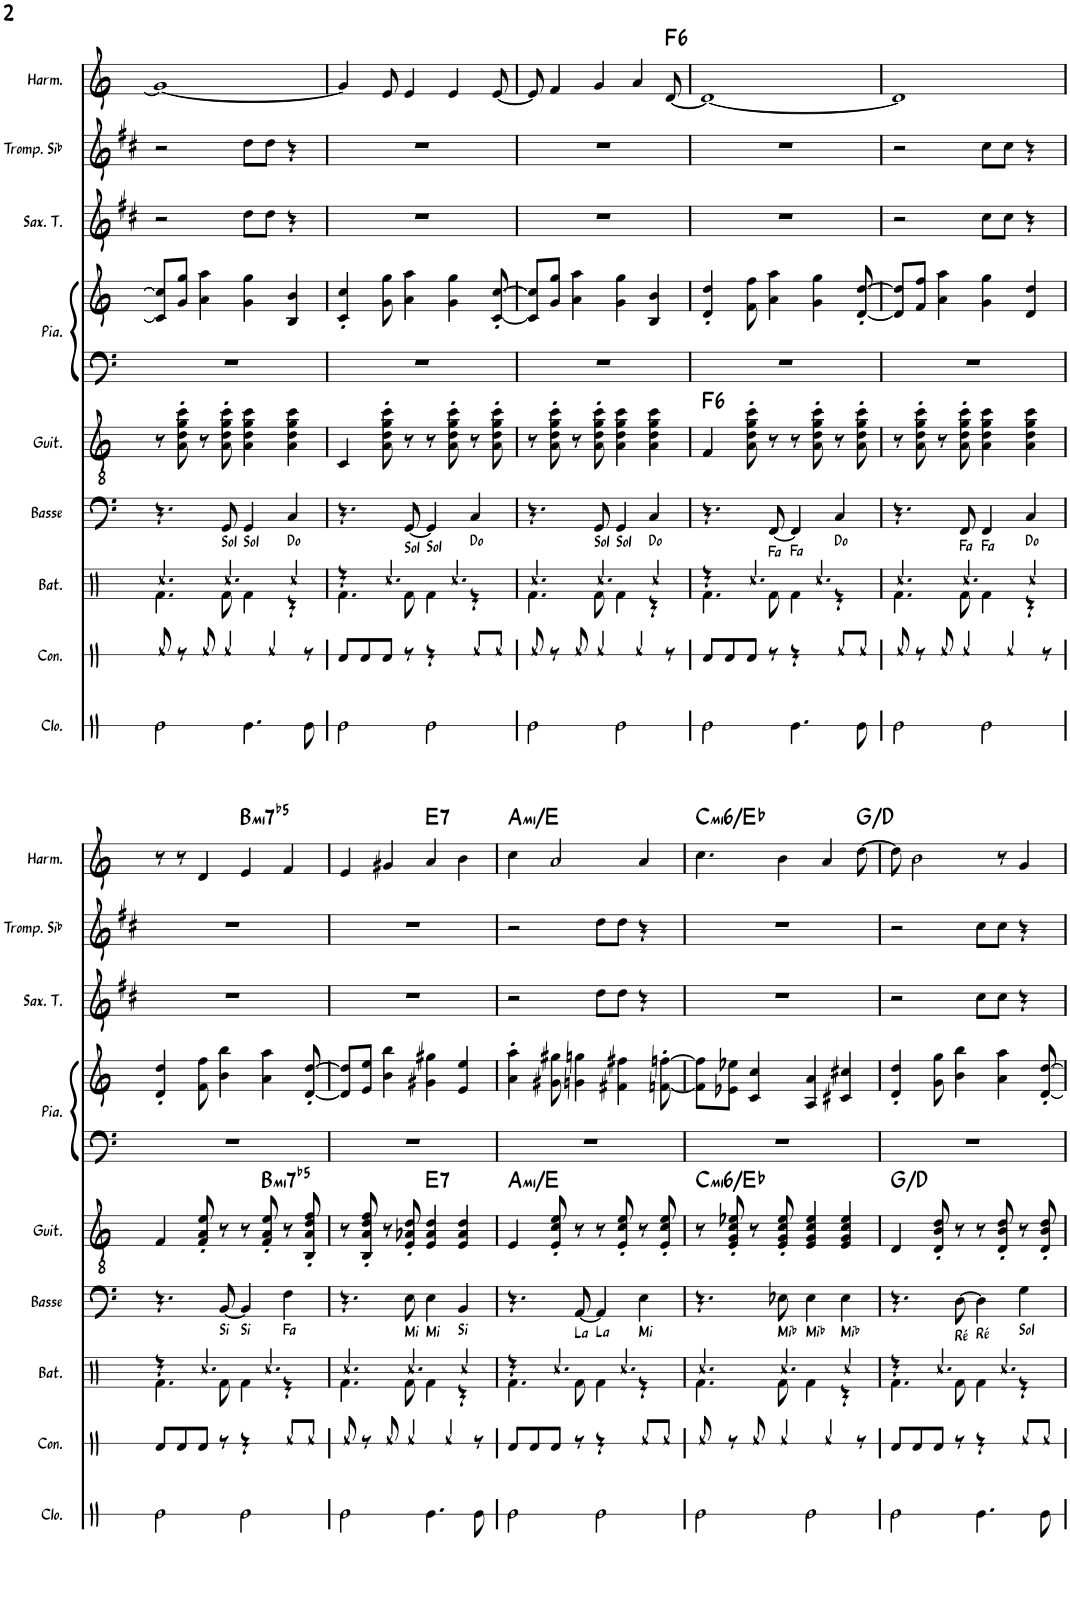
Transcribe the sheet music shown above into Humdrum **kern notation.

**kern	**kern	**kern	**kern	**kern	**harte	**kern	**kern	**kern	**kern	**kern	**harte
*part9	*part8	*part7	*part6	*part5	*part5	*part4	*part4	*part3	*part2	*part1	*part1
*staff10	*staff9	*staff8	*staff7	*staff6	*	*staff5	*staff4	*staff3	*staff2	*staff1	*
*I"Cloche	*I"Congas	*I"Batterie	*I"Basse acoustique	*I"Guitare acoustique	*	*I"Piano	*	*I"Saxophone Ténor	*I"Trompette en Sib	*I"Harmonica	*
*I'Clo.	*I'Con.	*I'Bat.	*I'Basse	*I'Guit.	*	*I'Pia.	*	*I'Sax. T.	*I'Tromp. Sib	*I'Harm.	*
!!LO:PB:g=z
*clefX	*clefX	*clefX	*clefF4	*clefGv2	*	*clefF4	*clefG2	*clefG2	*clefG2	*clefG2	*
*	*	*	*Trd7c12	*	*	*	*	*Trd8c14	*Trd1c2	*	*
*k[]	*k[]	*k[]	*k[]	*k[]	*	*k[]	*k[]	*k[f#c#]	*k[f#c#]	*k[]	*
*M2/2	*M2/2	*M2/2	*M2/2	*M2/2	*	*M2/2	*M2/2	*M2/2	*M2/2	*M2/2	*
*met(c|)	*met(c|)	*met(c|)	*met(c|)	*met(c|)	*	*met(c|)	*met(c|)	*met(c|)	*met(c|)	*met(c|)	*
=11	=11	=11	=11	=11	=11	=11	=11	=11	=11	=11	=11
*	*	*^	*	*	*	*	*	*	*	*	*
2Re\	8Rf/	4.Rcc/	4.Rf\	4.r	8r	.	1r	8c/] 8cc/]L	2r	2r	1g_	.
.	8r	.	.	.	8A\' 8d\' 8g\' 8cc\'	.	.	8g/ 8gg/J	.	.	.	.
.	8Rf/	.	.	.	8r	.	.	4a\ 4aa\	.	.	.	.
!	!	!	!	!LO:TX:b:t=Sol	!	!	!	!	!	!	!	!
.	4Rf/	4.Rcc/	8Rf\	8GG/	8A\' 8d\' 8g\' 8cc\'	.	.	.	.	.	.	.
!	!	!	!	!LO:TX:b:t=Sol	!	!	!	!	!	!	!	!
4.Re\	.	.	4Rf\	4GG/	4A\ 4d\ 4g\ 4cc\	.	.	4g\ 4gg\	8dd\L	8dd\L	.	.
.	4Rf/	.	.	.	.	.	.	.	8dd\J	8dd\J	.	.
!	!	!	!	!LO:TX:b:t=Do	!	!	!	!	!	!	!	!
.	.	4Rcc/	4r	4C/	4A\ 4d\ 4g\ 4cc\	.	.	4B/ 4b/	4r	4r	.	.
8Re\	8r	.	.	.	.	.	.	.	.	.	.	.
=12	=12	=12	=12	=12	=12	=12	=12	=12	=12	=12	=12	=12
2Re\	8Rd/L	4r	4.Rf\	4.r	4C/	.	1r	4c/' 4cc/'	1r	1r	4g/]	.
.	8Rd/	.	.	.	.	.	.	.	.	.	.	.
.	8Rd/J	4.Rcc/	.	.	8A\' 8d\' 8g\' 8cc\'	.	.	8g\ 8gg\	.	.	8e/	.
!	!	!	!	!LO:TX:b:t=Sol	!	!	!	!	!	!	!	!
.	8r	.	8Rf\	[8GG/	8r	.	.	4a\ 4aa\	.	.	4e/	.
!	!	!	!	!LO:TX:b:t=Sol	!	!	!	!	!	!	!	!
2Re\	4r	.	4Rf\	4GG/]	8r	.	.	.	.	.	.	.
.	.	4.Rcc/	.	.	8A\' 8d\' 8g\' 8cc\'	.	.	4g\ 4gg\	.	.	4e/	.
!	!	!	!	!LO:TX:b:t=Do	!	!	!	!	!	!	!	!
.	8Rf/L	.	4r	4C/	8r	.	.	.	.	.	.	.
.	8Rf/J	.	.	.	8A\' 8d\' 8g\' 8cc\'	.	.	[8c/' [8cc/'	.	.	[8e/	.
=13	=13	=13	=13	=13	=13	=13	=13	=13	=13	=13	=13	=13
2Re\	8Rf/	4.Rcc/	4.Rf\	4.r	8r	.	1r	8c/] 8cc/]L	1r	1r	8e/]	.
.	8r	.	.	.	8A\' 8d\' 8g\' 8cc\'	.	.	8g/ 8gg/J	.	.	4f/	.
.	8Rf/	.	.	.	8r	.	.	4a\ 4aa\	.	.	.	.
!	!	!	!	!LO:TX:b:t=Sol	!	!	!	!	!	!	!	!
.	4Rf/	4.Rcc/	8Rf\	8GG/	8A\' 8d\' 8g\' 8cc\'	.	.	.	.	.	4g/	.
!	!	!	!	!LO:TX:b:t=Sol	!	!	!	!	!	!	!	!
2Re\	.	.	4Rf\	4GG/	4A\ 4d\ 4g\ 4cc\	.	.	4g\ 4gg\	.	.	.	.
.	4Rf/	.	.	.	.	.	.	.	.	.	4a/	.
!	!	!	!	!LO:TX:b:t=Do	!	!	!	!	!	!	!	!
.	.	4Rcc/	4r	4C/	4A\ 4d\ 4g\ 4cc\	.	.	4B/ 4b/	.	.	.	.
!	!	!	!	!	!	!	!	!	!	!	!	!LO:H:kt=6
.	8r	.	.	.	.	.	.	.	.	.	[8d/	F:maj6
=14	=14	=14	=14	=14	=14	=14	=14	=14	=14	=14	=14	=14
!	!	!	!	!	!	!LO:H:kt=6	!	!	!	!	!	!
2Re\	8Rd/L	4r	4.Rf\	4.r	4F/	F:maj6	1r	4d/' 4dd/'	1r	1r	1d_	.
.	8Rd/	.	.	.	.	.	.	.	.	.	.	.
.	8Rd/J	4.Rcc/	.	.	8A\' 8d\' 8g\' 8cc\'	.	.	8f\ 8ff\	.	.	.	.
!	!	!	!	!LO:TX:b:t=Fa	!	!	!	!	!	!	!	!
.	8r	.	8Rf\	[8FF/	8r	.	.	4a\ 4aa\	.	.	.	.
!	!	!	!	!LO:TX:b:t=Fa	!	!	!	!	!	!	!	!
4.Re\	4r	.	4Rf\	4FF/]	8r	.	.	.	.	.	.	.
.	.	4.Rcc/	.	.	8A\' 8d\' 8g\' 8cc\'	.	.	4g\ 4gg\	.	.	.	.
!	!	!	!	!LO:TX:b:t=Do	!	!	!	!	!	!	!	!
.	8Rf/L	.	4r	4C/	8r	.	.	.	.	.	.	.
8Re\	8Rf/J	.	.	.	8A\' 8d\' 8g\' 8cc\'	.	.	[8d/' [8dd/'	.	.	.	.
=15	=15	=15	=15	=15	=15	=15	=15	=15	=15	=15	=15	=15
2Re\	8Rf/	4.Rcc/	4.Rf\	4.r	8r	.	1r	8d/] 8dd/]L	2r	2r	1d]	.
.	8r	.	.	.	8A\' 8d\' 8g\' 8cc\'	.	.	8f/ 8ff/J	.	.	.	.
.	8Rf/	.	.	.	8r	.	.	4a\ 4aa\	.	.	.	.
!	!	!	!	!LO:TX:b:t=Fa	!	!	!	!	!	!	!	!
.	4Rf/	4.Rcc/	8Rf\	8FF/	8A\' 8d\' 8g\' 8cc\'	.	.	.	.	.	.	.
!	!	!	!	!LO:TX:b:t=Fa	!	!	!	!	!	!	!	!
2Re\	.	.	4Rf\	4FF/	4A\ 4d\ 4g\ 4cc\	.	.	4g\ 4gg\	8cc#\L	8cc#\L	.	.
.	4Rf/	.	.	.	.	.	.	.	8cc#\J	8cc#\J	.	.
!	!	!	!	!LO:TX:b:t=Do	!	!	!	!	!	!	!	!
.	.	4Rcc/	4r	4C/	4A\ 4d\ 4g\ 4cc\	.	.	4d/ 4dd/	4r	4r	.	.
.	8r	.	.	.	.	.	.	.	.	.	.	.
!!LO:LB:g=z
=16	=16	=16	=16	=16	=16	=16	=16	=16	=16	=16	=16	=16
2Re\	8Rd/L	4r	4.Rf\	4.r	4F/	.	1r	4d/' 4dd/'	1r	1r	8r	.
.	8Rd/	.	.	.	.	.	.	.	.	.	8r	.
.	8Rd/J	4.Rcc/	.	.	8F/' 8A/' 8e/'	.	.	8f\ 8ff\	.	.	4d/	.
!	!	!	!	!LO:TX:b:t=Si	!	!	!	!	!	!	!	!
.	8r	.	8Rf\	[8BB/	8r	.	.	4b\ 4bb\	.	.	.	.
!	!	!	!	!LO:TX:b:t=Si	!	!	!	!	!	!	!	!LO:H:kt=mi7b5
2Re\	4r	.	4Rf\	4BB/]	8r	.	.	.	.	.	4e/	B:hdim7
!	!	!	!	!	!	!LO:H:kt=mi7b5	!	!	!	!	!	!
.	.	4.Rcc/	.	.	8F/' 8A/' 8e/'	B:hdim7	.	4a\ 4aa\	.	.	.	.
!	!	!	!	!LO:TX:b:t=Fa	!	!	!	!	!	!	!	!
.	8Rf/L	.	4r	4F\	8r	.	.	.	.	.	4f/	.
.	8Rf/J	.	.	.	8BB/' 8A/' 8d/' 8f/'	.	.	[8d/' [8dd/'	.	.	.	.
=17	=17	=17	=17	=17	=17	=17	=17	=17	=17	=17	=17	=17
2Re\	8Rf/	4.Rcc/	4.Rf\	4.r	8r	.	1r	8d/] 8dd/]L	1r	1r	4e/	.
.	8r	.	.	.	8BB/' 8A/' 8d/' 8f/'	.	.	8e/ 8ee/J	.	.	.	.
.	8Rf/	.	.	.	8r	.	.	4b\ 4bb\	.	.	4g#X/	.
!	!	!	!	!LO:TX:b:t=Mi	!	!	!	!	!	!	!	!
.	4Rf/	4.Rcc/	8Rf\	8E\	8E/' 8A-X/' 8d/'	.	.	.	.	.	.	.
!	!	!	!	!LO:TX:b:t=Mi	!	!LO:H:kt=7	!	!	!	!	!	!LO:H:kt=7
4.Re\	.	.	4Rf\	4E\	4E/ 4A-/ 4d/	E:7	.	4g#X\ 4gg#X\	.	.	4a/	E:7
.	4Rf/	.	.	.	.	.	.	.	.	.	.	.
!	!	!	!	!LO:TX:b:t=Si	!	!	!	!	!	!	!	!
.	.	4Rcc/	4r	4BB/	4E/ 4A-/ 4d/	.	.	4e/ 4ee/	.	.	4b\	.
8Re\	8r	.	.	.	.	.	.	.	.	.	.	.
=18	=18	=18	=18	=18	=18	=18	=18	=18	=18	=18	=18	=18
!	!	!	!	!	!	!LO:H:kt=mi	!	!	!	!	!	!LO:H:kt=mi
2Re\	8Rd/L	4r	4.Rf\	4.r	4E/	A:min/5	1r	4a\' 4aa\'	2r	2r	4cc\	A:min/5
.	8Rd/	.	.	.	.	.	.	.	.	.	.	.
.	8Rd/J	4.Rcc/	.	.	8E/' 8c/' 8e/'	.	.	8g#X\ 8gg#X\	.	.	2a/	.
!	!	!	!	!LO:TX:b:t=La	!	!	!	!	!	!	!	!
.	8r	.	8Rf\	[8AA/	8r	.	.	4gn\ 4ggn\	.	.	.	.
!	!	!	!	!LO:TX:b:t=La	!	!	!	!	!	!	!	!
2Re\	4r	.	4Rf\	4AA/]	8r	.	.	.	8dd\L	8dd\L	.	.
.	.	4.Rcc/	.	.	8E/' 8c/' 8e/'	.	.	4f#X\ 4ff#X\	8dd\J	8dd\J	.	.
!	!	!	!	!LO:TX:b:t=Mi	!	!	!	!	!	!	!	!
.	8Rf/L	.	4r	4E\	8r	.	.	.	4r	4r	4a/	.
.	8Rf/J	.	.	.	8E/' 8c/' 8e/'	.	.	[8fn\' [8ffn\'	.	.	.	.
=19	=19	=19	=19	=19	=19	=19	=19	=19	=19	=19	=19	=19
!	!	!	!	!	!	!LO:H:kt=mi6	!	!	!	!	!	!LO:H:kt=mi6
2Re\	8Rf/	4.Rcc/	4.Rf\	4.r	8r	C:min6/b3	1r	8f\] 8ff\]L	1r	1r	4.cc\	C:min6/b3
.	8r	.	.	.	8E/' 8G/' 8c/' 8e-X/'	.	.	8e-X\ 8ee-X\J	.	.	.	.
.	8Rf/	.	.	.	8r	.	.	4c/ 4cc/	.	.	.	.
!	!	!	!	!LO:TX:b:t=Mi♭	!	!	!	!	!	!	!	!
.	4Rf/	4.Rcc/	8Rf\	8E-X\	8E/' 8G/' 8c/' 8e-/'	.	.	.	.	.	4b\	.
!	!	!	!	!LO:TX:b:t=Mi♭	!	!	!	!	!	!	!	!
2Re\	.	.	4Rf\	4E-\	4E/ 4G/ 4c/ 4e-/	.	.	4A/ 4a/	.	.	.	.
.	4Rf/	.	.	.	.	.	.	.	.	.	4a/	.
!	!	!	!	!LO:TX:b:t=Mi♭	!	!	!	!	!	!	!	!
.	.	4Rcc/	4r	4E-\	4E/ 4G/ 4c/ 4e-/	.	.	4c#X/ 4cc#X/	.	.	.	.
.	8r	.	.	.	.	.	.	.	.	.	[8dd\	G:maj/5
=20	=20	=20	=20	=20	=20	=20	=20	=20	=20	=20	=20	=20
2Re\	8Rd/L	4r	4.Rf\	4.r	4D/	G:maj/5	1r	4d/' 4dd/'	2r	2r	8dd\]	.
.	8Rd/	.	.	.	.	.	.	.	.	.	2b\	.
.	8Rd/J	4.Rcc/	.	.	8D/' 8B/' 8d/'	.	.	8g\ 8gg\	.	.	.	.
!	!	!	!	!LO:TX:b:t=Ré	!	!	!	!	!	!	!	!
.	8r	.	8Rf\	[8D\	8r	.	.	4b\ 4bb\	.	.	.	.
!	!	!	!	!LO:TX:b:t=Ré	!	!	!	!	!	!	!	!
4.Re\	4r	.	4Rf\	4D\]	8r	.	.	.	8cc#\L	8cc#\L	.	.
.	.	4.Rcc/	.	.	8D/' 8B/' 8d/'	.	.	4a\ 4aa\	8cc#\J	8cc#\J	8r	.
!	!	!	!	!LO:TX:b:t=Sol	!	!	!	!	!	!	!	!
.	8Rf/L	.	4r	4G\	8r	.	.	.	4r	4r	4g/	.
8Re\	8Rf/J	.	.	.	8D/' 8B/' 8d/'	.	.	[8d/' [8dd/'	.	.	.	.
*	*	*v	*v	*	*	*	*	*	*	*	*	*
=	=	=	=	=	=	=	=	=	=	=	=
*-	*-	*-	*-	*-	*-	*-	*-	*-	*-	*-	*-
